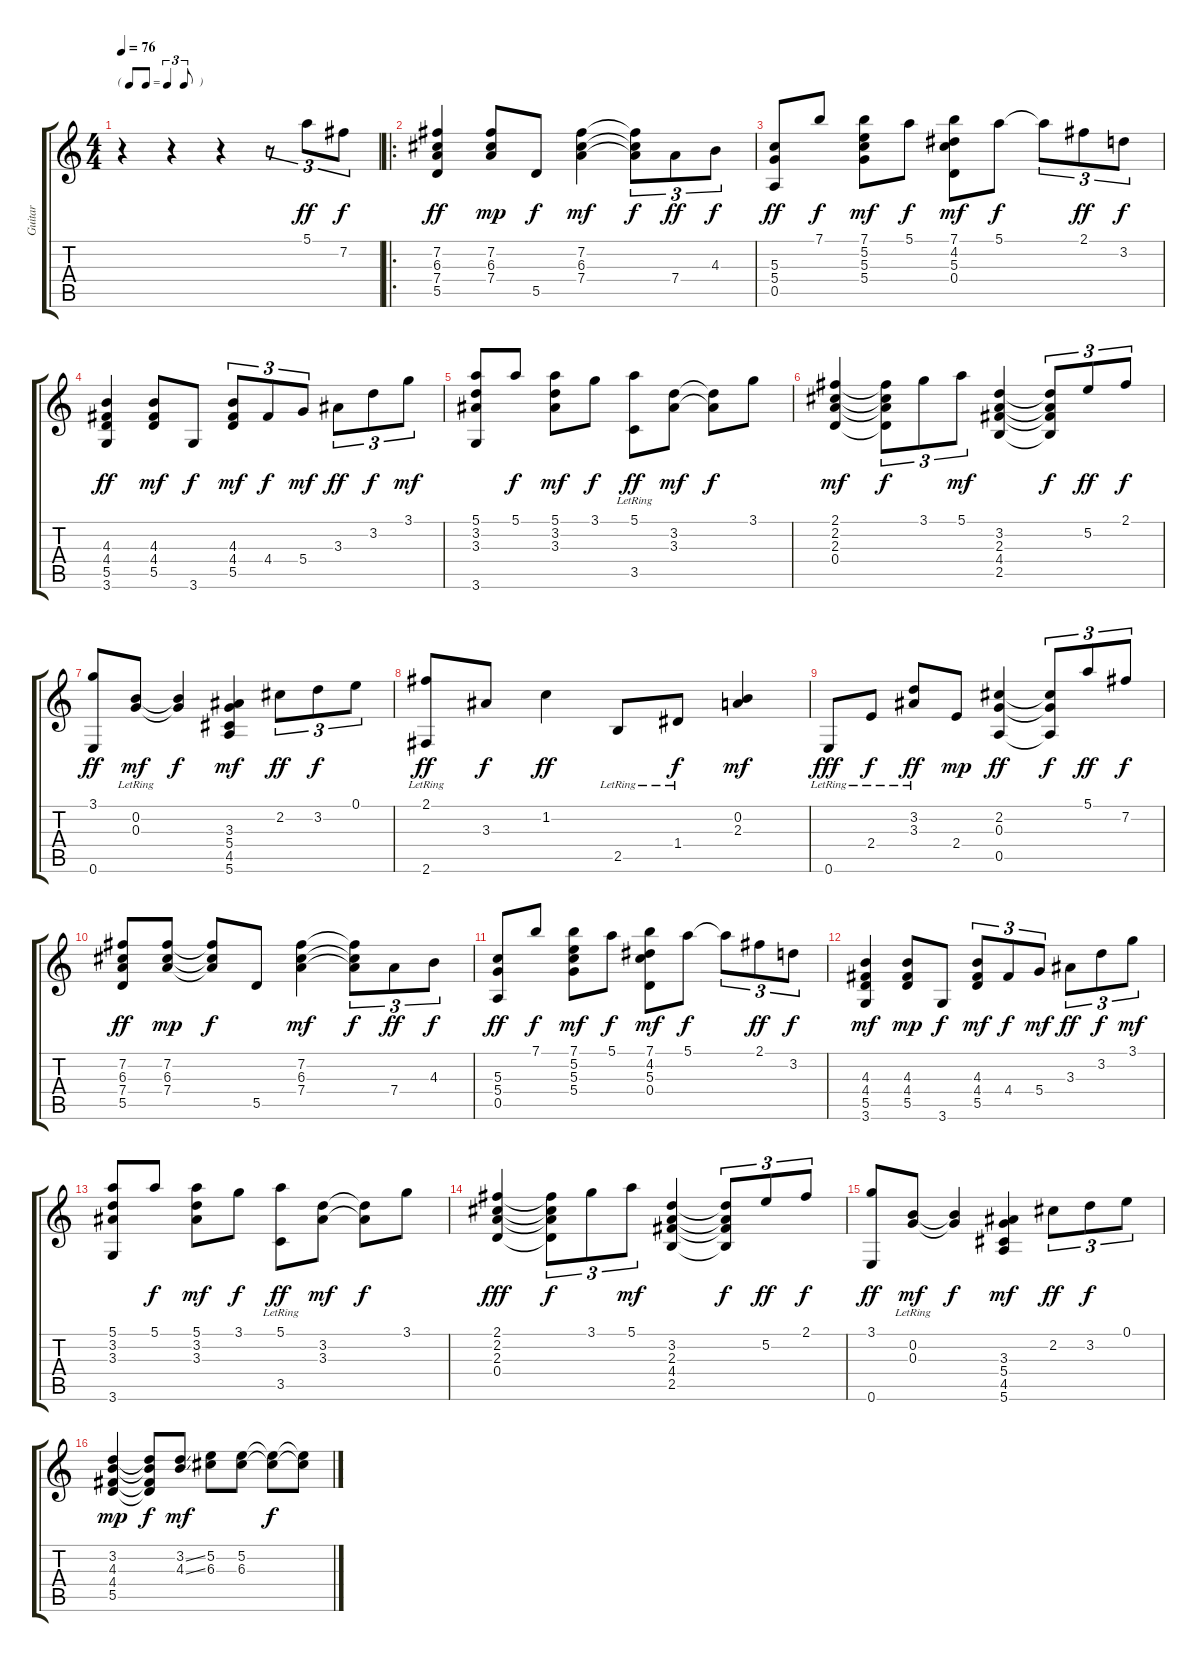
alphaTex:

\track ("Guitar" "Guitar") {instrument acousticguitarnylon}
\staff {score tabs}
\tuning (E4 B3 G3 D3 A2 E2) {hide}
\ts (4 4)
\tf triplet8th
\tempo 76
\clef g2
\ks c
r.4{dy ff instrument acousticguitarnylon} r.4 r.4 r.8{tu (3 2)} 5.1.8{tu (3 2)} 7.2.8{tu (3 2) dy f} |
\ro
(7.2 6.3 7.4 5.5).4{dy ff} (7.2 6.3 7.4).8{dy mp} 5.5.8{dy f} (7.2 6.3 7.4).4{dy mf} (7.2{t} 6.3{t} 7.4{t}).8{tu (3 2) dy f} 7.4.8{tu (3 2) dy ff} 4.3.8{tu (3 2) dy f} |
(5.3 5.4 0.5).8{dy ff} 7.1.8{dy f} (7.1 5.2 5.3 5.4).8{dy mf} 5.1.8{dy f} (7.1 4.2 5.3 0.4).8{dy mf} 5.1.8{dy f} 5.1{t}.8{tu (3 2)} 2.1.8{tu (3 2) dy ff} 3.2.8{tu (3 2) dy f} |
(4.3 4.4 5.5 3.6).4{dy ff} (4.3 4.4 5.5).8{dy mf} 3.6.8{dy f} (4.3 4.4 5.5).8{tu (3 2) dy mf} 4.4.8{tu (3 2) dy f} 5.4.8{tu (3 2) dy mf} 3.3.8{tu (3 2) dy ff} 3.2.8{tu (3 2) dy f} 3.1.8{tu (3 2) dy mf} |
(5.1 3.2 3.3 3.6).8 5.1.8{dy f} (5.1 3.2 3.3).8{dy mf} 3.1.8{dy f} (5.1{lr} 3.5{lr}).8{dy ff} (3.2 3.3).8{dy mf} (3.2{t} 3.3{t}).8{dy f} 3.1.8 |
(2.1 2.2 2.3 0.4).4{dy mf} (2.1{t} 2.2{t} 2.3{t} 0.4{t}).8{tu (3 2) dy f} 3.1.8{tu (3 2)} 5.1.8{tu (3 2) dy mf} (3.2 2.3 4.4 2.5).4 (3.2{t} 2.3{t} 4.4{t} 2.5{t}).8{tu (3 2) dy f} 5.2.8{tu (3 2) dy ff} 2.1.8{tu (3 2) dy f} |
(3.1 0.6).8{dy ff} (0.2{lr} 0.3).8{dy mf} (0.2{t} 0.3{t}).4{dy f} (3.3 5.4 4.5 5.6).4{dy mf} 2.2.8{tu (3 2) dy ff} 3.2.8{tu (3 2) dy f} 0.1.8{tu (3 2)} |
(2.1{lr} 2.6{lr}).8{dy ff} 3.3.8{dy f} 1.2.4{dy ff} 2.5{lr}.8 1.4{lr}.8{dy f} (0.2 2.3).4{dy mf} |
0.6{lr}.8{dy fff} 2.4{lr}.8{dy f} (3.2{lr} 3.3).8{dy ff} 2.4.8{dy mp} (2.2 0.3 0.5).4{dy ff} (2.2{t} 0.3{t} 0.5{t}).8{tu (3 2) dy f} 5.1.8{tu (3 2) dy ff} 7.2.8{tu (3 2) dy f} |
(7.2 6.3 7.4 5.5).8{dy ff} (7.2 6.3 7.4).8{dy mp} (7.2{t} 6.3{t} 7.4{t}).8{dy f} 5.5.8 (7.2 6.3 7.4).4{dy mf} (7.2{t} 6.3{t} 7.4{t}).8{tu (3 2) dy f} 7.4.8{tu (3 2) dy ff} 4.3.8{tu (3 2) dy f} |
(5.3 5.4 0.5).8{dy ff} 7.1.8{dy f} (7.1 5.2 5.3 5.4).8{dy mf} 5.1.8{dy f} (7.1 4.2 5.3 0.4).8{dy mf} 5.1.8{dy f} 5.1{t}.8{tu (3 2)} 2.1.8{tu (3 2) dy ff} 3.2.8{tu (3 2) dy f} |
(4.3 4.4 5.5 3.6).4{dy mf} (4.3 4.4 5.5).8{dy mp} 3.6.8{dy f} (4.3 4.4 5.5).8{tu (3 2) dy mf} 4.4.8{tu (3 2) dy f} 5.4.8{tu (3 2) dy mf} 3.3.8{tu (3 2) dy ff} 3.2.8{tu (3 2) dy f} 3.1.8{tu (3 2) dy mf} |
(5.1 3.2 3.3 3.6).8 5.1.8{dy f} (5.1 3.2 3.3).8{dy mf} 3.1.8{dy f} (5.1{lr} 3.5{lr}).8{dy ff} (3.2 3.3).8{dy mf} (3.2{t} 3.3{t}).8{dy f} 3.1.8 |
(2.1 2.2 2.3 0.4).4{dy fff} (2.1{t} 2.2{t} 2.3{t} 0.4{t}).8{tu (3 2) dy f} 3.1.8{tu (3 2)} 5.1.8{tu (3 2) dy mf} (3.2 2.3 4.4 2.5).4 (3.2{t} 2.3{t} 4.4{t} 2.5{t}).8{tu (3 2) dy f} 5.2.8{tu (3 2) dy ff} 2.1.8{tu (3 2) dy f} |
(3.1 0.6).8{dy ff} (0.2{lr} 0.3).8{dy mf} (0.2{t} 0.3{t}).4{dy f} (3.3 5.4 4.5 5.6).4{dy mf} 2.2.8{tu (3 2) dy ff} 3.2.8{tu (3 2) dy f} 0.1.8{tu (3 2)} |
(3.2 4.3 4.4 5.5).4{dy mp} (3.2{t} 4.3{t} 4.4{t} 5.5{t}).8{dy f} (3.2{ss} 4.3{ss}).8{dy mf} (5.2 6.3).8 (5.2 6.3).8 (5.2{t} 6.3{t}).8{dy f} (5.2{t} 6.3{t}).8
